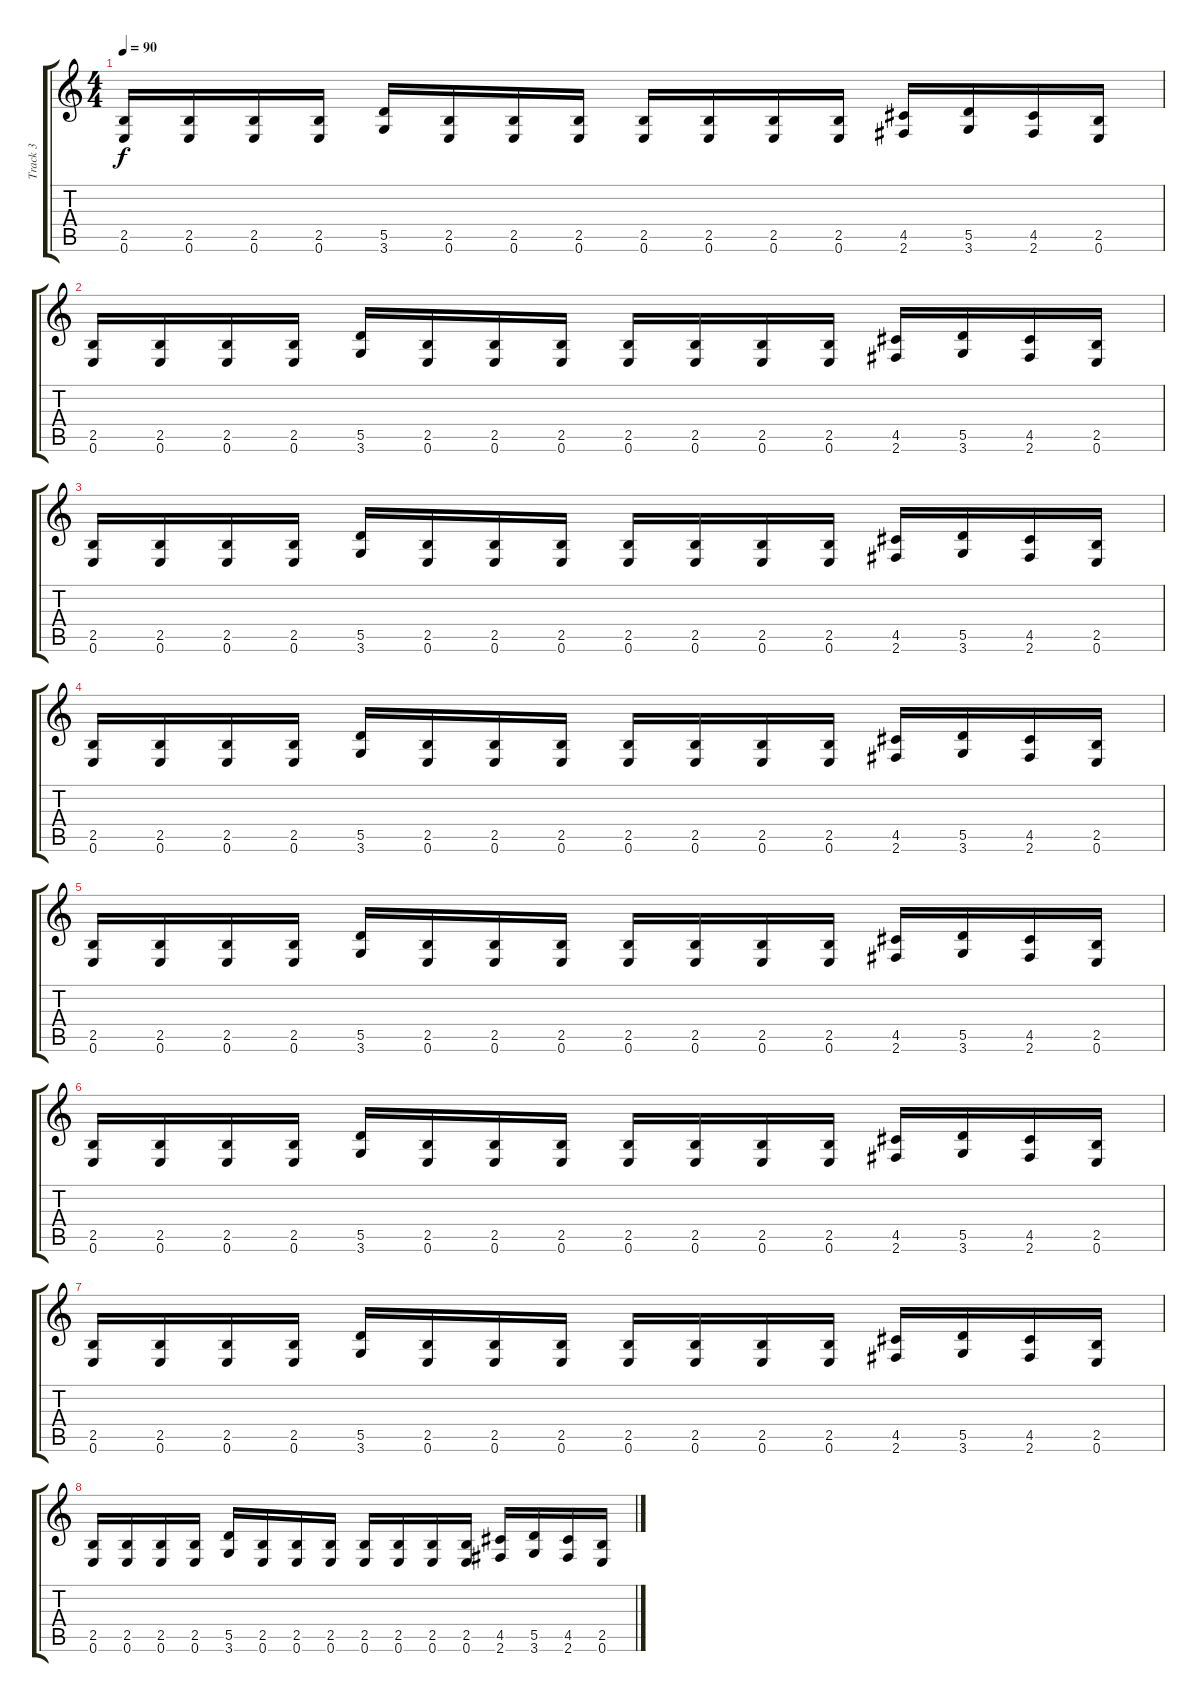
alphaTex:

\track ("Track 3" "Track 3") {instrument distortionguitar}
\staff {score tabs}
\tuning (E4 B3 G3 D3 A2 E2) {hide}
\ts (4 4)
\tempo 90
\clef g2
\ks c
(2.5 0.6).16{dy f} (2.5 0.6).16 (2.5 0.6).16 (2.5 0.6).16 (5.5 3.6).16 (2.5 0.6).16 (2.5 0.6).16 (2.5 0.6).16 (2.5 0.6).16 (2.5 0.6).16 (2.5 0.6).16 (2.5 0.6).16 (4.5 2.6).16 (5.5 3.6).16 (4.5 2.6).16 (2.5 0.6).16 |
(2.5 0.6).16 (2.5 0.6).16 (2.5 0.6).16 (2.5 0.6).16 (5.5 3.6).16 (2.5 0.6).16 (2.5 0.6).16 (2.5 0.6).16 (2.5 0.6).16 (2.5 0.6).16 (2.5 0.6).16 (2.5 0.6).16 (4.5 2.6).16 (5.5 3.6).16 (4.5 2.6).16 (2.5 0.6).16 |
(2.5 0.6).16 (2.5 0.6).16 (2.5 0.6).16 (2.5 0.6).16 (5.5 3.6).16 (2.5 0.6).16 (2.5 0.6).16 (2.5 0.6).16 (2.5 0.6).16 (2.5 0.6).16 (2.5 0.6).16 (2.5 0.6).16 (4.5 2.6).16 (5.5 3.6).16 (4.5 2.6).16 (2.5 0.6).16 |
(2.5 0.6).16 (2.5 0.6).16 (2.5 0.6).16 (2.5 0.6).16 (5.5 3.6).16 (2.5 0.6).16 (2.5 0.6).16 (2.5 0.6).16 (2.5 0.6).16 (2.5 0.6).16 (2.5 0.6).16 (2.5 0.6).16 (4.5 2.6).16 (5.5 3.6).16 (4.5 2.6).16 (2.5 0.6).16 |
(2.5 0.6).16 (2.5 0.6).16 (2.5 0.6).16 (2.5 0.6).16 (5.5 3.6).16 (2.5 0.6).16 (2.5 0.6).16 (2.5 0.6).16 (2.5 0.6).16 (2.5 0.6).16 (2.5 0.6).16 (2.5 0.6).16 (4.5 2.6).16 (5.5 3.6).16 (4.5 2.6).16 (2.5 0.6).16 |
(2.5 0.6).16 (2.5 0.6).16 (2.5 0.6).16 (2.5 0.6).16 (5.5 3.6).16 (2.5 0.6).16 (2.5 0.6).16 (2.5 0.6).16 (2.5 0.6).16 (2.5 0.6).16 (2.5 0.6).16 (2.5 0.6).16 (4.5 2.6).16 (5.5 3.6).16 (4.5 2.6).16 (2.5 0.6).16 |
(2.5 0.6).16 (2.5 0.6).16 (2.5 0.6).16 (2.5 0.6).16 (5.5 3.6).16 (2.5 0.6).16 (2.5 0.6).16 (2.5 0.6).16 (2.5 0.6).16 (2.5 0.6).16 (2.5 0.6).16 (2.5 0.6).16 (4.5 2.6).16 (5.5 3.6).16 (4.5 2.6).16 (2.5 0.6).16 |
(2.5 0.6).16 (2.5 0.6).16 (2.5 0.6).16 (2.5 0.6).16 (5.5 3.6).16 (2.5 0.6).16 (2.5 0.6).16 (2.5 0.6).16 (2.5 0.6).16 (2.5 0.6).16 (2.5 0.6).16 (2.5 0.6).16 (4.5 2.6).16 (5.5 3.6).16 (4.5 2.6).16 (2.5 0.6).16
